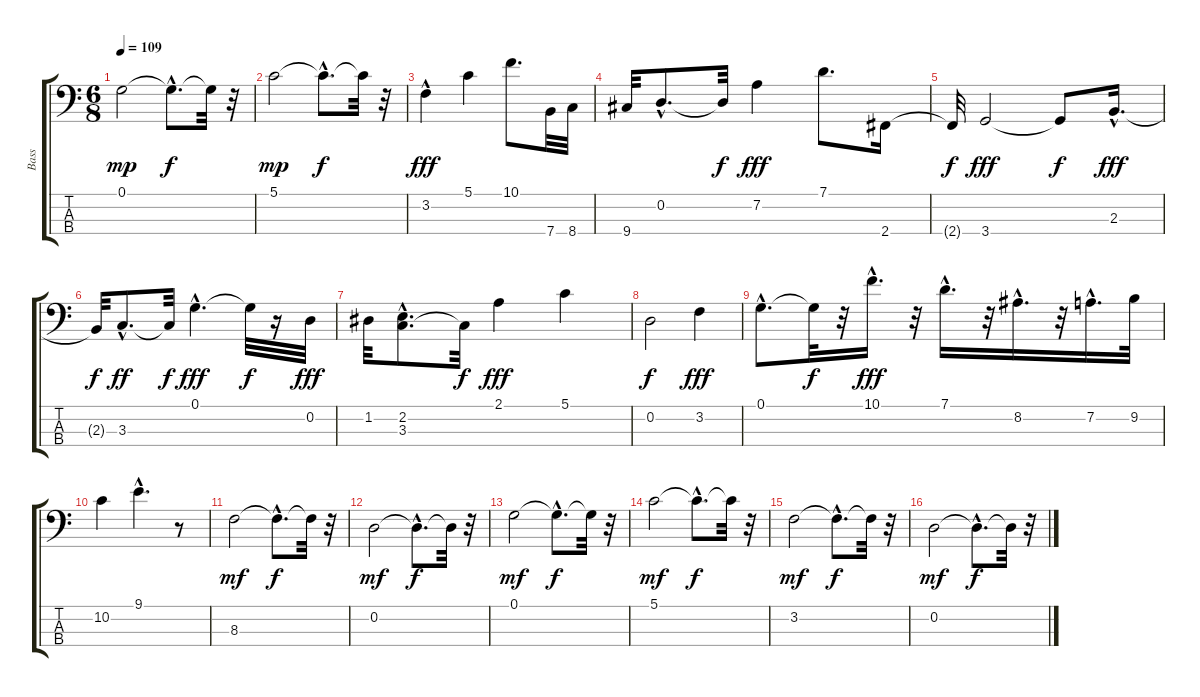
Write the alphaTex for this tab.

\track ("Bass" "Bass") {instrument fretlessbass}
\staff {score tabs}
\tuning (G2 D2 A1 E1) {hide}
\ts (6 8)
\tempo 109
\clef f4
\ks c
0.1.2{dy mp} 0.1{hac t}.8{d dy f} 0.1{t}.32 r.32 |
5.1.2{dy mp} 5.1{hac t}.8{d dy f} 5.1{t}.32 r.32 |
3.2{hac}.4{dy fff} 5.1.4 10.1.8{d} 7.4.32 8.4.32 |
9.4.32 0.2{hac}.8{d} 0.2{t}.32{dy f} 7.2.4{dy fff} 7.1.8{d} 2.4.16 |
2.4{t}.32{dy f} 3.4.2{dy fff} 3.4{t}.8{dy f} 2.3{hac}.16{d dy fff} |
2.3{t}.32{dy f} 3.3{hac}.8{d dy ff} 3.3{t}.32{dy f} 0.1{hac}.4{d dy fff} 0.1{t}.32{dy f} r.16 0.2.32{dy fff} |
1.2.32 (2.2 3.3{hac}).8{d} 3.3{t}.32{dy f} 2.1.4{dy fff} 5.1.4 |
0.2.2{dy f} 3.2.4{dy fff} |
0.1{hac}.8{d} 0.1{t}.32{dy f} r.32 10.1{hac}.16{d dy fff} r.32 7.1{hac}.16{d} r.32 8.2{hac}.16{d} r.32 7.2{hac}.16{d} 9.2.32 |
10.2.4 9.1{hac}.4{d} r.8 |
8.3.2{dy mf} 8.3{hac t}.8{d dy f} 8.3{t}.32 r.32 |
0.2.2{dy mf} 0.2{hac t}.8{d dy f} 0.2{t}.32 r.32 |
0.1.2{dy mf} 0.1{hac t}.8{d dy f} 0.1{t}.32 r.32 |
5.1.2{dy mf} 5.1{hac t}.8{d dy f} 5.1{t}.32 r.32 |
3.2.2{dy mf} 3.2{hac t}.8{d dy f} 3.2{t}.32 r.32 |
0.2.2{dy mf} 0.2{hac t}.8{d dy f} 0.2{t}.32 r.32
